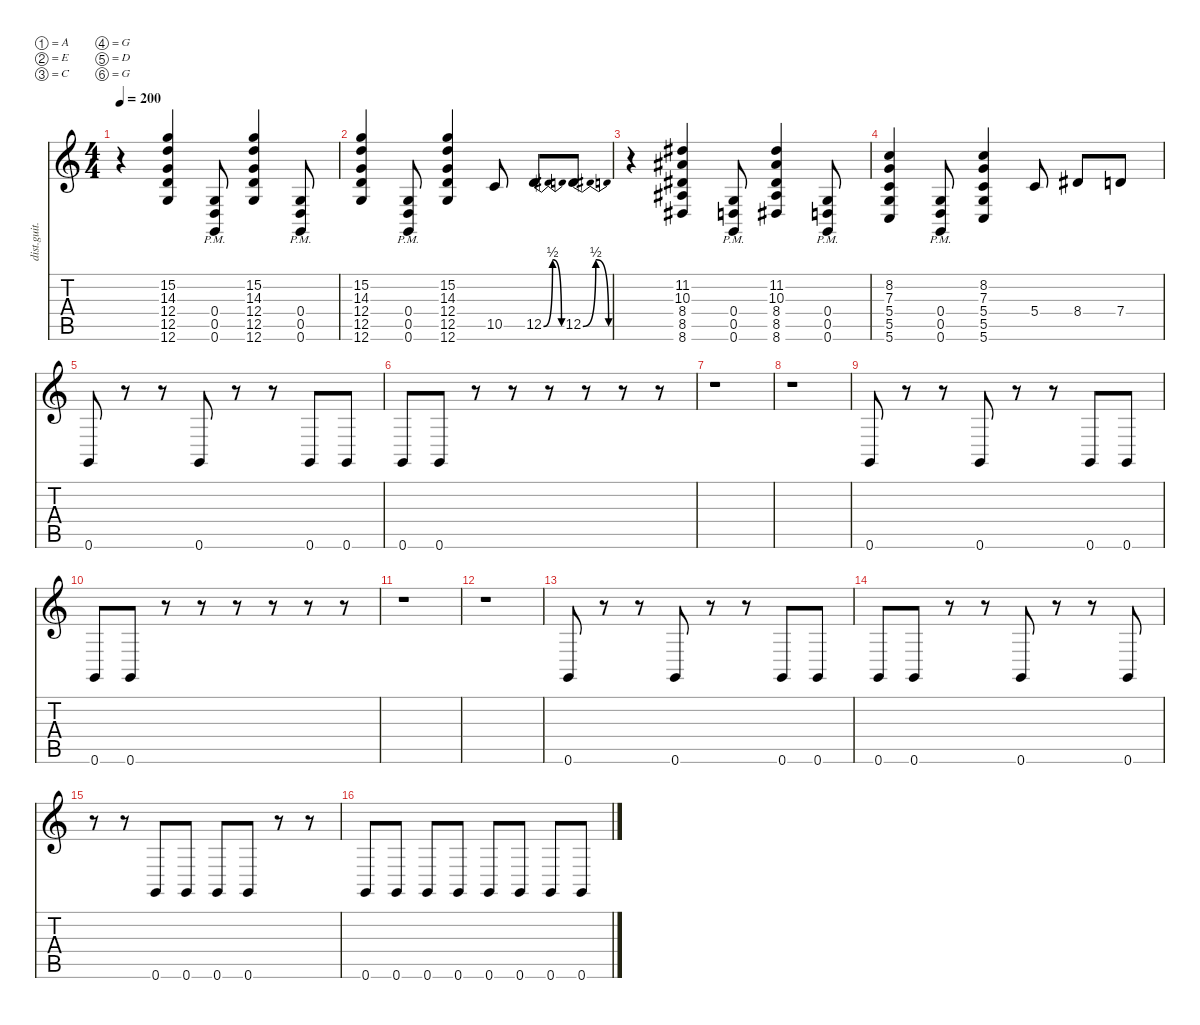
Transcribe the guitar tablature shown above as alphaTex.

\defaultSystemsLayout 4
\hideDynamics
\bracketExtendMode nobrackets
\otherSystemsTrackNameOrientation horizontal
\track ("Distortion Guitar" "dist.guit.") {instrument distortionguitar}
\staff {score tabs}
\tuning (A3 E3 C3 G2 D2 G1)
\ts (4 4)
\tempo 200
\clef g2
\ks c
r.4{dy mf beam Down} (15.2 14.3 12.4 12.6 12.5).4{beam Up} (0.6{pm} 0.5{pm} 0.4{pm}).8{beam Up} (15.2 14.3 12.4 12.6 12.5).4{beam Up} (0.6{pm} 0.5{pm} 0.4{pm}).8{beam Up} |
(15.2 14.3 12.4 12.5 12.6).4{beam Up} (0.5{pm} 0.4{pm} 0.6{pm}).8{beam Up} (15.2 14.3 12.4 12.6 12.5).4{beam Up} 10.5.8{beam Up} 12.5{be (bendrelease 0 0 9.6 2 20.4 2 30 0)}.8{beam Up} 12.5{be (bendrelease 0 0 9.6 2 20.4 2 30 0)}.8{beam Up} |
r.4{beam Down} (8.6{acc #} 8.5{acc #} 8.4{acc #} 10.3{acc #} 11.2{acc #}).4{beam Up} (0.6{pm} 0.5{pm} 0.4{pm}).8{beam Up} (8.6{acc #} 8.5{acc #} 8.4{acc #} 10.3{acc #} 11.2{acc #}).4{beam Up} (0.6{pm} 0.5{pm} 0.4{pm}).8{beam Up} |
(5.6 5.5 5.4 7.3 8.2).4{beam Up} (0.6{pm} 0.5{pm} 0.4{pm}).8{beam Up} (5.6 5.5 5.4 7.3 8.2).4{beam Up} 5.4.8{beam Up} 8.4{acc #}.8{beam Up} 7.4.8{beam Up} |
0.6.8{beam Up} r.8{beam Up} r.8{beam Up} 0.6.8{beam Up} r.8{beam Up} r.8{beam Up} 0.6.8{beam Up} 0.6.8{beam Up} |
0.6.8{beam Up} 0.6.8{beam Up} r.8{beam Up} r.8{beam Up} r.8{beam Up} r.8{beam Up} r.8{beam Up} r.8{beam Up} |
r.1{beam Down} |
r.1{beam Down} |
0.6.8{beam Up} r.8{beam Up} r.8{beam Up} 0.6.8{beam Up} r.8{beam Up} r.8{beam Up} 0.6.8{beam Up} 0.6.8{beam Up} |
0.6.8{beam Up} 0.6.8{beam Up} r.8{beam Up} r.8{beam Up} r.8{beam Up} r.8{beam Up} r.8{beam Up} r.8{beam Up} |
r.1{beam Down} |
r.1{beam Down} |
0.6.8{beam Up} r.8{beam Up} r.8{beam Up} 0.6.8{beam Up} r.8{beam Up} r.8{beam Up} 0.6.8{beam Up} 0.6.8{beam Up} |
0.6.8{beam Up} 0.6.8{beam Up} r.8{beam Up} r.8{beam Up} 0.6.8{beam Up} r.8{beam Up} r.8{beam Up} 0.6.8{beam Up} |
r.8{beam Down} r.8{beam Down} 0.6.8{beam Up} 0.6.8{beam Up} 0.6.8{beam Up} 0.6.8{beam Up} r.8{beam Up} r.8{beam Up} |
0.6.8{beam Up} 0.6.8{beam Up} 0.6.8{beam Up} 0.6.8{beam Up} 0.6.8{beam Up} 0.6.8{beam Up} 0.6.8{beam Up} 0.6.8{beam Up}
